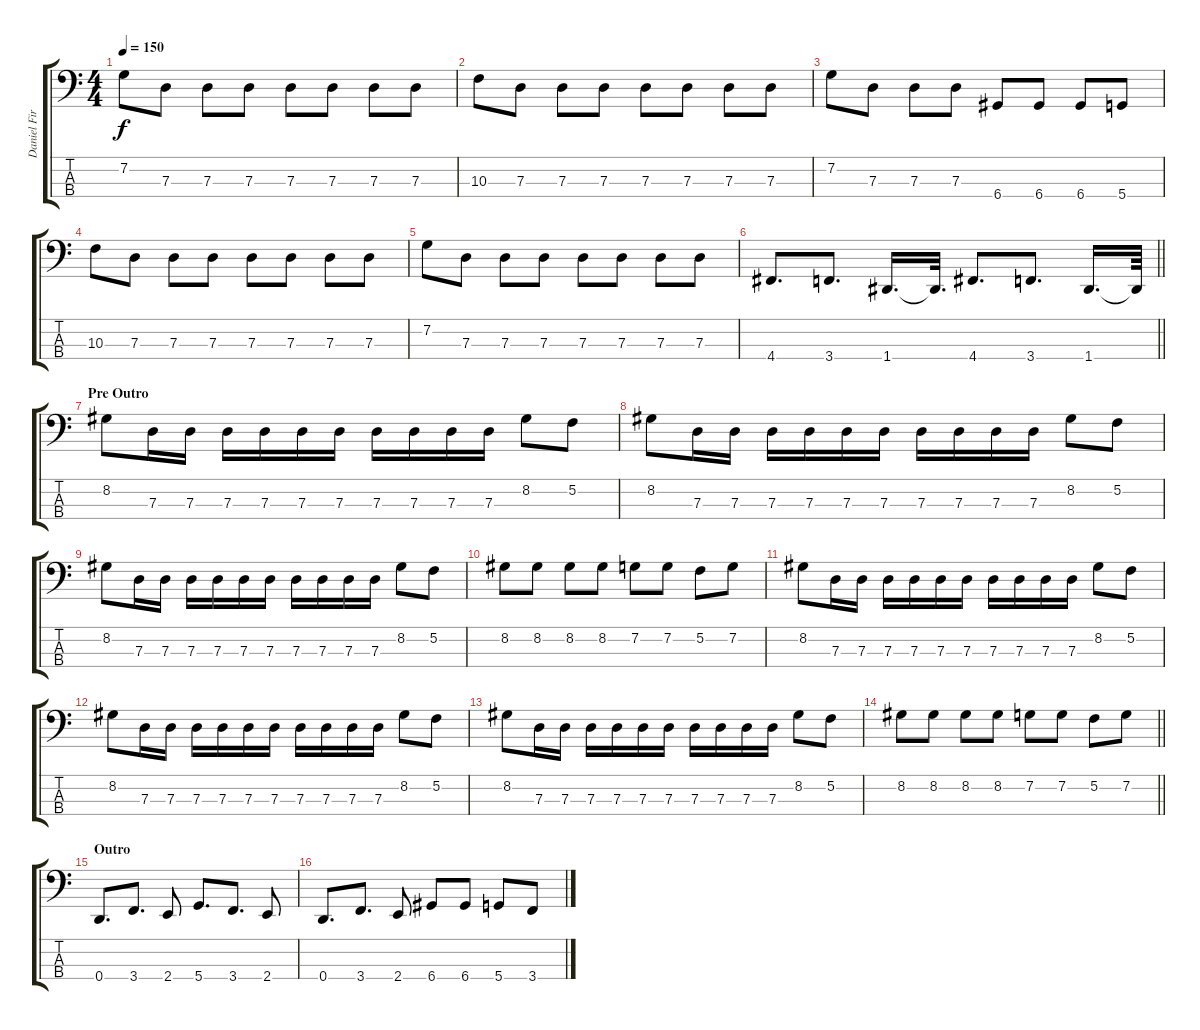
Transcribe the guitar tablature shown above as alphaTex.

\track ("Daniel Firth" "Daniel Fir") {instrument electricbassfinger}
\staff {score tabs}
\tuning (F2 C2 G1 D1) {hide}
\ts (4 4)
\tempo 150
\clef f4
\ks c
7.2.8{dy f} 7.3.8 7.3.8 7.3.8 7.3.8 7.3.8 7.3.8 7.3.8 |
10.3.8 7.3.8 7.3.8 7.3.8 7.3.8 7.3.8 7.3.8 7.3.8 |
7.2.8 7.3.8 7.3.8 7.3.8 6.4.8 6.4.8 6.4.8 5.4.8 |
10.3.8 7.3.8 7.3.8 7.3.8 7.3.8 7.3.8 7.3.8 7.3.8 |
7.2.8 7.3.8 7.3.8 7.3.8 7.3.8 7.3.8 7.3.8 7.3.8 |
\barLineRight lightlight
4.4.8{d} 3.4.8{d} 1.4.16{d} 1.4{t}.32{d} 4.4.8{d} 3.4.8{d} 1.4.16{d} 1.4{t}.64 |
\section ("" "Pre Outro")
8.2.8 7.3.16 7.3.16 7.3.16 7.3.16 7.3.16 7.3.16 7.3.16 7.3.16 7.3.16 7.3.16 8.2.8 5.2.8 |
8.2.8 7.3.16 7.3.16 7.3.16 7.3.16 7.3.16 7.3.16 7.3.16 7.3.16 7.3.16 7.3.16 8.2.8 5.2.8 |
8.2.8 7.3.16 7.3.16 7.3.16 7.3.16 7.3.16 7.3.16 7.3.16 7.3.16 7.3.16 7.3.16 8.2.8 5.2.8 |
8.2.8 8.2.8 8.2.8 8.2.8 7.2.8 7.2.8 5.2.8 7.2.8 |
8.2.8 7.3.16 7.3.16 7.3.16 7.3.16 7.3.16 7.3.16 7.3.16 7.3.16 7.3.16 7.3.16 8.2.8 5.2.8 |
8.2.8 7.3.16 7.3.16 7.3.16 7.3.16 7.3.16 7.3.16 7.3.16 7.3.16 7.3.16 7.3.16 8.2.8 5.2.8 |
8.2.8 7.3.16 7.3.16 7.3.16 7.3.16 7.3.16 7.3.16 7.3.16 7.3.16 7.3.16 7.3.16 8.2.8 5.2.8 |
\barLineRight lightlight
8.2.8 8.2.8 8.2.8 8.2.8 7.2.8 7.2.8 5.2.8 7.2.8 |
\section ("" "Outro")
0.4.8{d} 3.4.8{d} 2.4.8 5.4.8{d} 3.4.8{d} 2.4.8 |
0.4.8{d} 3.4.8{d} 2.4.8 6.4.8 6.4.8 5.4.8 3.4.8
